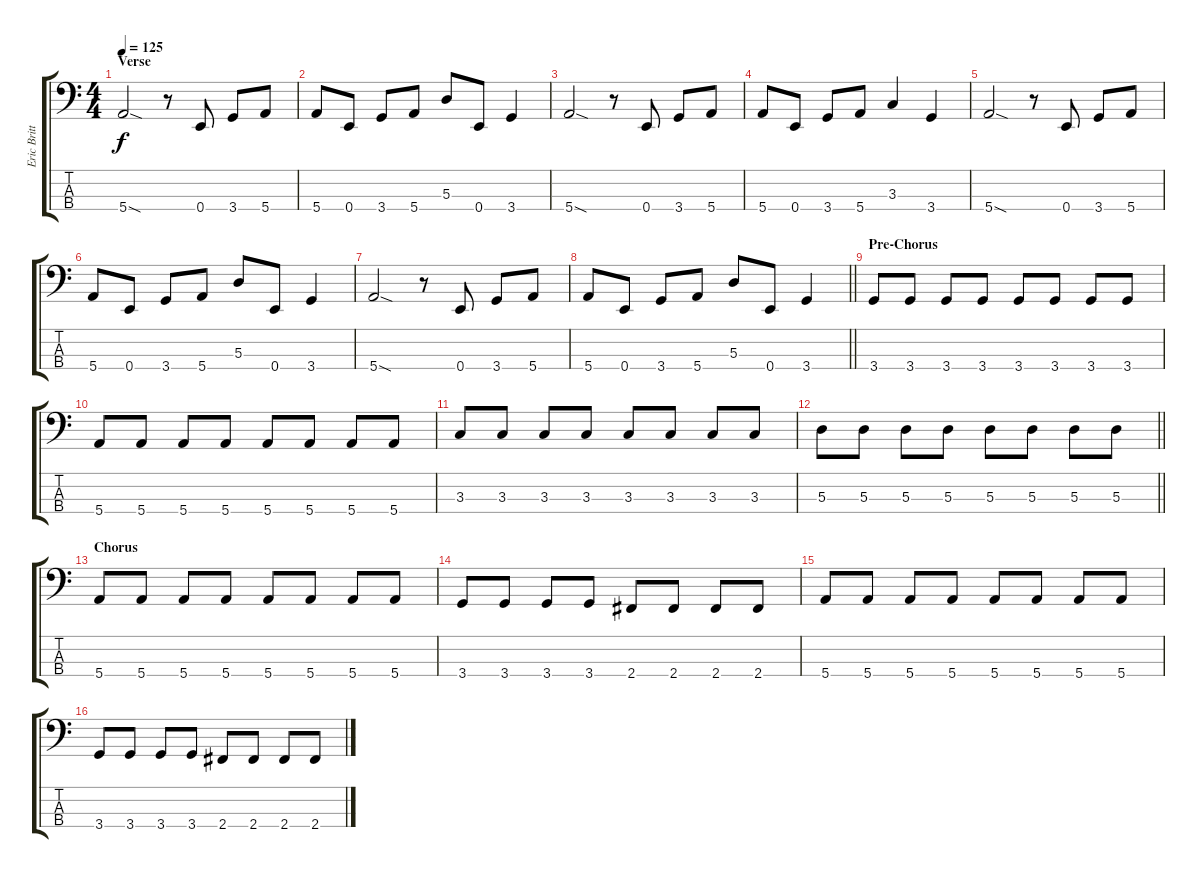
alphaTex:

\track ("Eric Brittingham - Bass" "Eric Britt") {instrument electricbasspick}
\staff {score tabs}
\tuning (G2 D2 A1 E1) {hide}
\ts (4 4)
\section ("" "Verse")
\tempo 125
\clef f4
\ks c
5.4{sod}.2{dy f} r.8 0.4.8 3.4.8 5.4.8 |
5.4.8 0.4.8 3.4.8 5.4.8 5.3.8 0.4.8 3.4.4 |
5.4{sod}.2 r.8 0.4.8 3.4.8 5.4.8 |
5.4.8 0.4.8 3.4.8 5.4.8 3.3.4 3.4.4 |
5.4{sod}.2 r.8 0.4.8 3.4.8 5.4.8 |
5.4.8 0.4.8 3.4.8 5.4.8 5.3.8 0.4.8 3.4.4 |
5.4{sod}.2 r.8 0.4.8 3.4.8 5.4.8 |
\barLineRight lightlight
5.4.8 0.4.8 3.4.8 5.4.8 5.3.8 0.4.8 3.4.4 |
\section ("" "Pre-Chorus")
3.4.8 3.4.8 3.4.8 3.4.8 3.4.8 3.4.8 3.4.8 3.4.8 |
5.4.8 5.4.8 5.4.8 5.4.8 5.4.8 5.4.8 5.4.8 5.4.8 |
3.3.8 3.3.8 3.3.8 3.3.8 3.3.8 3.3.8 3.3.8 3.3.8 |
\barLineRight lightlight
5.3.8 5.3.8 5.3.8 5.3.8 5.3.8 5.3.8 5.3.8 5.3.8 |
\section ("" "Chorus")
5.4.8 5.4.8 5.4.8 5.4.8 5.4.8 5.4.8 5.4.8 5.4.8 |
3.4.8 3.4.8 3.4.8 3.4.8 2.4.8 2.4.8 2.4.8 2.4.8 |
5.4.8 5.4.8 5.4.8 5.4.8 5.4.8 5.4.8 5.4.8 5.4.8 |
3.4.8 3.4.8 3.4.8 3.4.8 2.4.8 2.4.8 2.4.8 2.4.8
